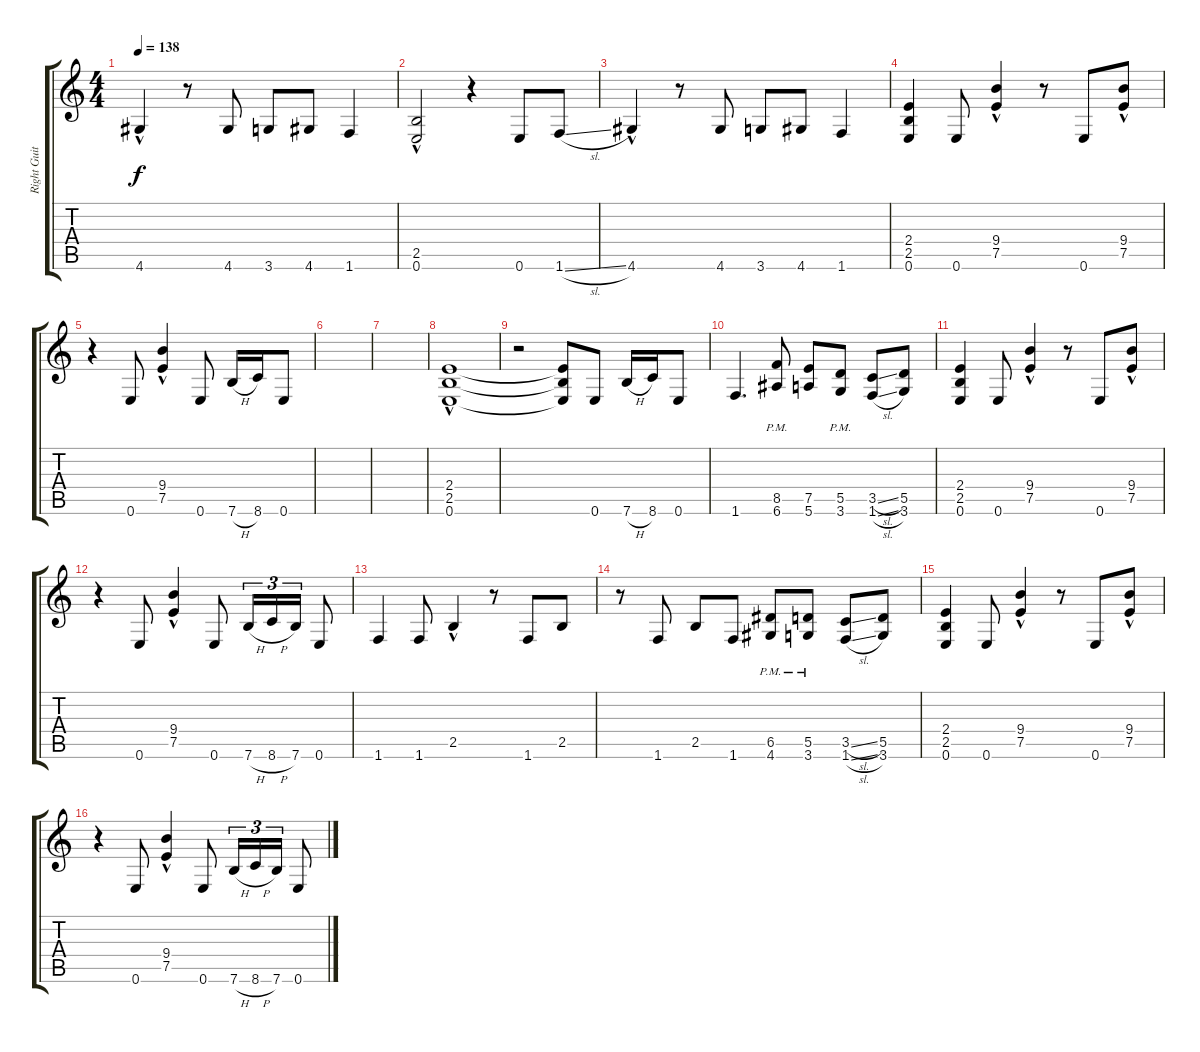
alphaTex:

\track ("Right Guitar" "Right Guit") {instrument distortionguitar}
\staff {score tabs}
\tuning (E4 B3 G3 D3 A2 E2) {hide}
\ts (4 4)
\tempo 138
\clef g2
\ks c
4.6{hac}.4{dy f} r.8 4.6.8 3.6.8 4.6.8 1.6.4 |
(2.5{hac} 0.6{hac}).2 r.4 0.6.8 1.6{sl}.8 |
4.6{hac}.4 r.8 4.6.8 3.6.8 4.6.8 1.6.4 |
(2.4 2.5 0.6).4 0.6.8 (9.4{hac} 7.5{hac}).4 r.8 0.6.8 (9.4{hac} 7.5{hac}).8 |
r.4 0.6.8 (9.4{hac} 7.5{hac}).4 0.6.8 7.6{h}.16 8.6.16 0.6.8 |
|
|
(2.4{hac} 2.5{hac} 0.6{hac}).1 |
r.2 (2.4{t} 2.5{t} 0.6{t}).8 0.6.8 7.6{h}.16 8.6.16 0.6.8 |
1.6.4{d} (8.5{pm} 6.6{pm}).8 (7.5 5.6).8 (5.5{pm} 3.6{pm}).8 (3.5{sl} 1.6{sl}).8 (5.5 3.6).8 |
(2.4 2.5 0.6).4 0.6.8 (9.4{hac} 7.5{hac}).4 r.8 0.6.8 (9.4{hac} 7.5{hac}).8 |
r.4 0.6.8 (9.4{hac} 7.5{hac}).4 0.6.8 7.6{h}.16{tu (3 2)} 8.6{h}.16{tu (3 2)} 7.6.16{tu (3 2)} 0.6.8 |
1.6.4 1.6.8 2.5{hac}.4 r.8 1.6.8 2.5.8 |
r.8 1.6.8 2.5.8 1.6.8 (6.5{pm} 4.6{pm}).8 (5.5{pm} 3.6{pm}).8 (3.5{sl} 1.6{sl}).8 (5.5 3.6).8 |
(2.4 2.5 0.6).4 0.6.8 (9.4{hac} 7.5{hac}).4 r.8 0.6.8 (9.4{hac} 7.5{hac}).8 |
r.4 0.6.8 (9.4{hac} 7.5{hac}).4 0.6.8 7.6{h}.16{tu (3 2)} 8.6{h}.16{tu (3 2)} 7.6.16{tu (3 2)} 0.6.8
